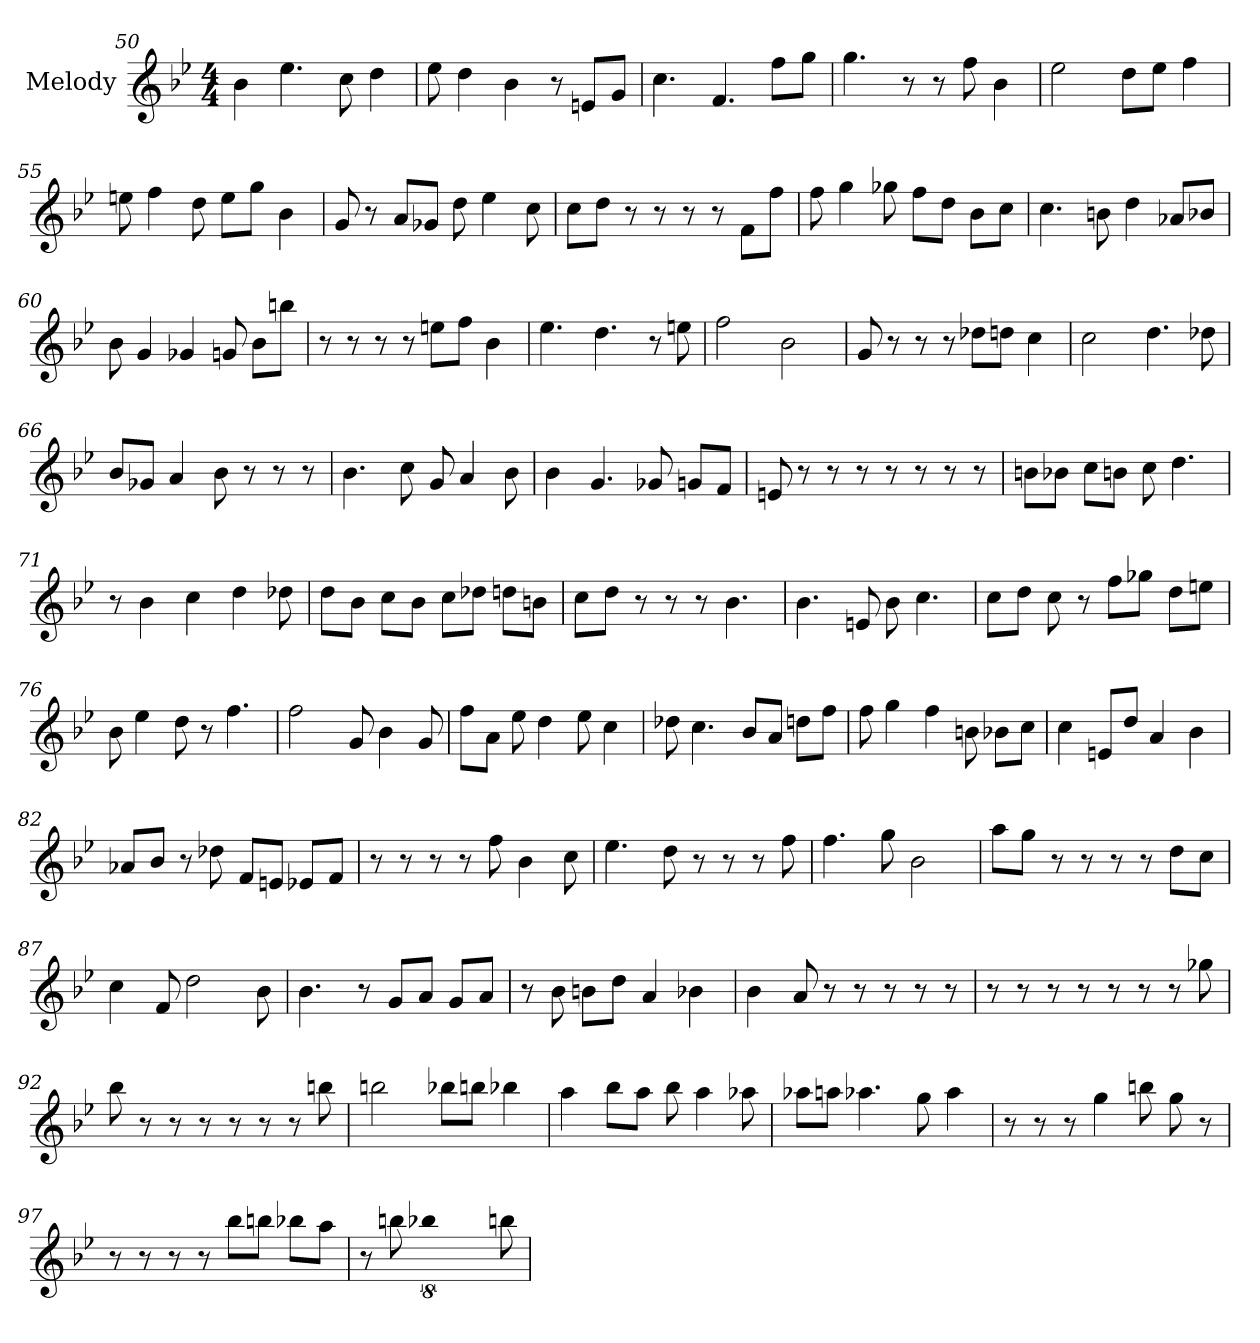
**kern
*part1
*staff1
*I"Melody
*clefG2
*k[b-e-]
*B-:
*M4/4
=50
4b-
4.ee-
8cc
4dd
=51
8ee-
4dd
4b-
8r
8e/L
8g/J
=52
4.cc
4.f
8ff\L
8gg\J
=53
4.gg
8r
8r
8ff
4b-
=54
2ee-
8dd\L
8ee-\J
4ff
=55
8ee
4ff
8dd
8ee\L
8gg\J
4b-
=56
8g
8r
8a/L
8g-/J
8dd
4ee-
8cc
=57
8cc\L
8dd\J
8r
8r
8r
8r
8f\L
8ff\J
=58
8ff
4gg
8gg-
8ff\L
8dd\J
8b-\L
8cc\J
=59
4.cc
8b
4dd
8a-/L
8b-/J
=60
8b-
4g
4g-
8g
8b-\L
8bb\J
=61
8r
8r
8r
8r
8ee\L
8ff\J
4b-
=62
4.ee-
4.dd
8r
8ee
=63
2ff
2b-
=64
8g
8r
8r
8r
8dd-\L
8dd\J
4cc
=65
2cc
4.dd
8dd-
=66
8b-/L
8g-/J
4a
8b-
8r
8r
8r
=67
4.b-
8cc
8g
4a
8b-
=68
4b-
4.g
8g-
8g/L
8f/J
=69
8e
8r
8r
8r
8r
8r
8r
8r
=70
8b\L
8b-\J
8cc\L
8b\J
8cc
4.dd
=71
8r
4b-
4cc
4dd
8dd-
=72
8dd\L
8b-\J
8cc\L
8b-\J
8cc\L
8dd-\J
8dd\L
8b\J
=73
8cc\L
8dd\J
8r
8r
8r
4.b-
=74
4.b-
8e
8b-
4.cc
=75
8cc\L
8dd\J
8cc
8r
8ff\L
8gg-\J
8dd\L
8ee\J
=76
8b-
4ee-
8dd
8r
4.ff
=77
2ff
8g
4b-
8g
=78
8ff\L
8a\J
8ee-
4dd
8ee-
4cc
=79
8dd-
4.cc
8b-/L
8a/J
8dd\L
8ff\J
=80
8ff
4gg
4ff
8b
8b-\L
8cc\J
=81
4cc
8e/L
8dd/J
4a
4b-
=82
8a-/L
8b-/J
8r
8dd-
8f/L
8e/J
8e-/L
8f/J
=83
8r
8r
8r
8r
8ff
4b-
8cc
=84
4.ee-
8dd
8r
8r
8r
8ff
=85
4.ff
8gg
2b-
=86
8aa\L
8gg\J
8r
8r
8r
8r
8dd\L
8cc\J
=87
4cc
8f
2dd
8b-
=88
4.b-
8r
8g/L
8a/J
8g/L
8a/J
=89
8r
8b-
8b\L
8dd\J
4a
4b-
=90
4b-
8a
8r
8r
8r
8r
8r
=91
8r
8r
8r
8r
8r
8r
8r
8gg-
=92
8bb-
8r
8r
8r
8r
8r
8r
8bb
=93
2bb
8bb-\L
8bb\J
4bb-
=94
4aa
8bb-\L
8aa\J
8bb-
4aa
8aa-
=95
8aa-\L
8aa\J
4.aa-
8gg
4aa-
=96
8r
8r
8r
4gg
8bb
8gg
8r
=97
8r
8r
8r
8r
8bb-\L
8bb\J
8bb-\L
8aa\J
=98
8r
8bb
!LO:N:vis=2
8%5bb-
8bb
=
*-
